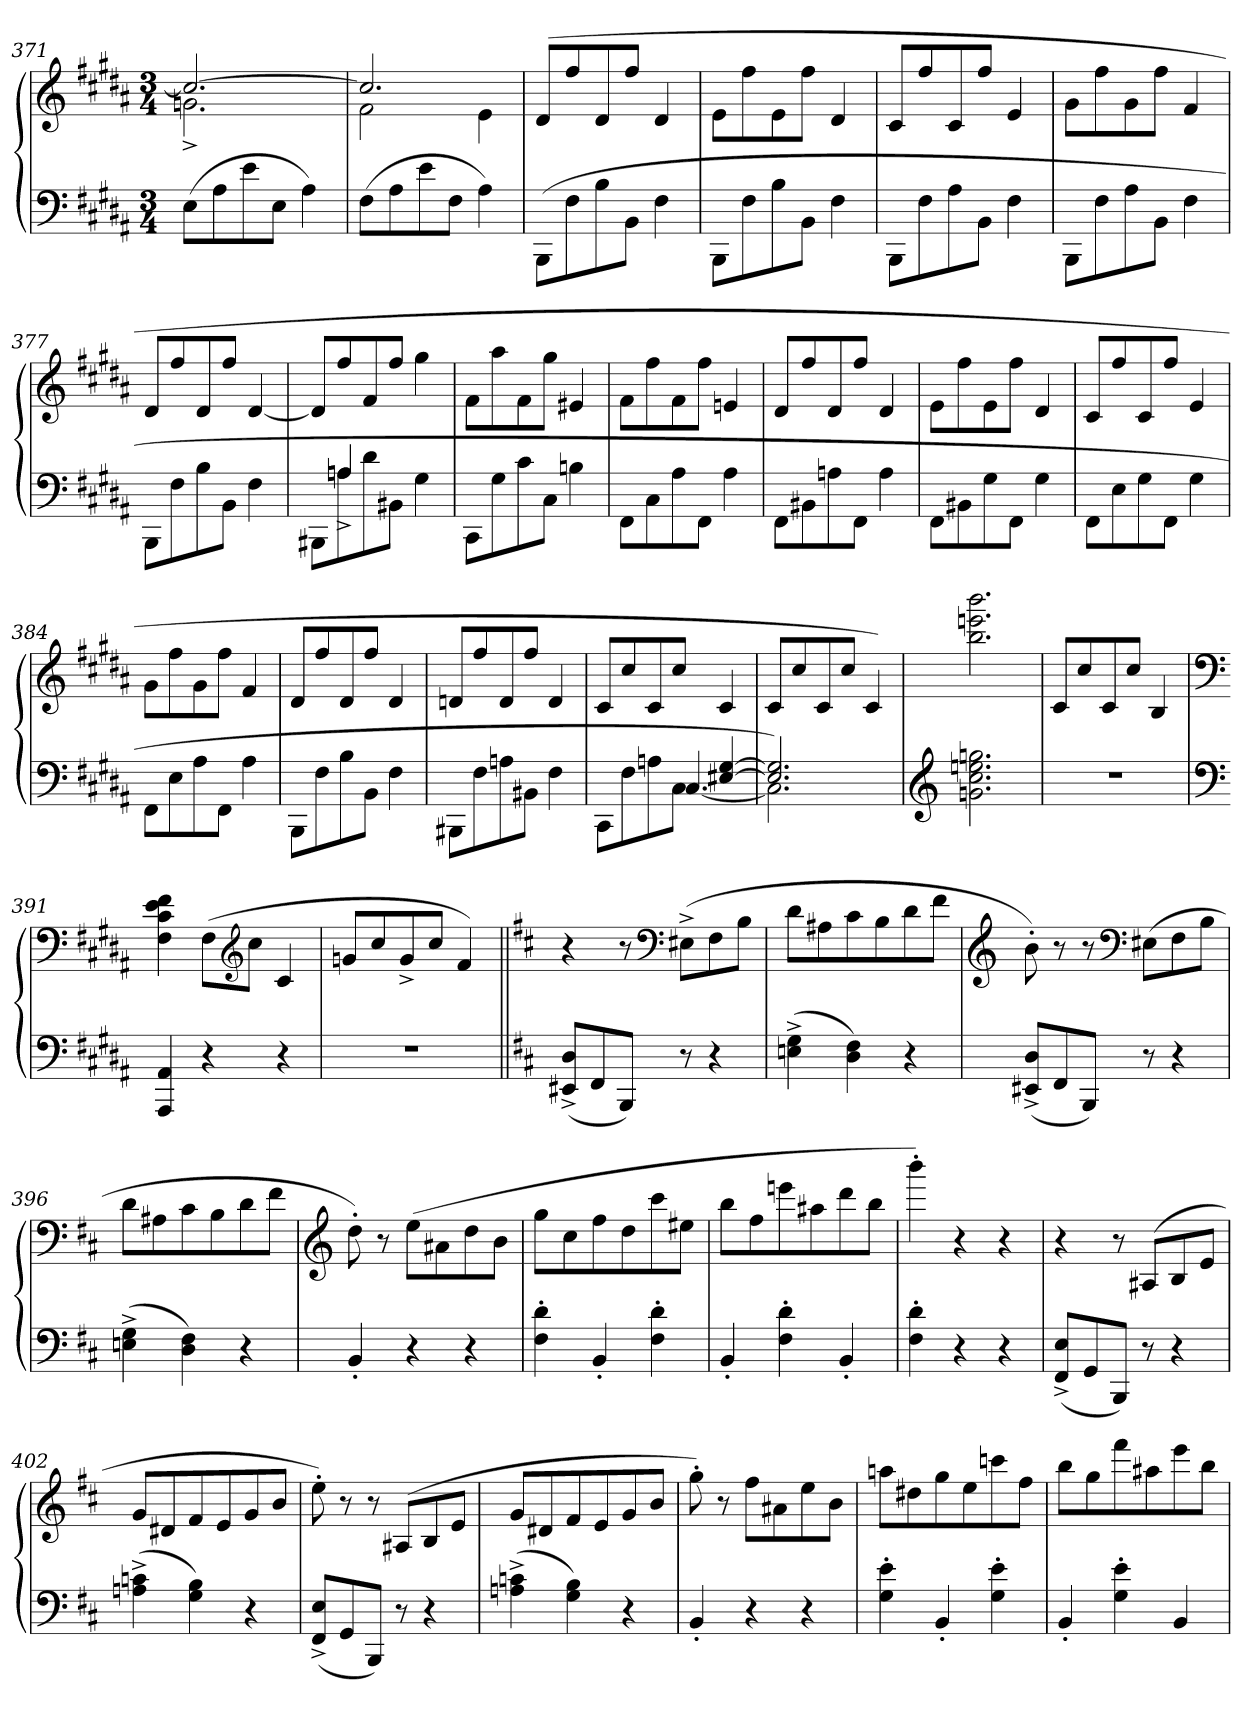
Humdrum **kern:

**kern	**kern
*part1	*part1
*staff2	*staff1
*clefF4	*clefG2
*k[f#c#g#d#a#]	*k[f#c#g#d#a#]
*M3/4	*M3/4
=371	=371
*	*^
(8E\L	2.cc#/_	2.gn^\
8A#\	.	.
8e\	.	.
8E\J	.	.
4A#\)	.	.
=372	=372	=372
(8F#\L	2.cc#/]	2f#\
8A#\	.	.
8e\	.	.
8F#\J	.	.
4A#\)	.	4e\
*	*v	*v
=373	=373
(8BBB\L	(8d#/L
8F#\	8ff#/
8B\	8d#/
8BB\J	8ff#/J
4F#\	4d#/
=374	=374
8BBB\L	8e\L
8F#\	8ff#\
8B\	8e\
8BB\J	8ff#\J
4F#\	4d#/
=375	=375
8BBB\L	8c#/L
8F#\	8ff#/
8A#\	8c#/
8BB\J	8ff#/J
4F#\	4e/
=376	=376
8BBB\L	8g#\L
8F#\	8ff#\
8A#\	8g#\
8BB\J	8ff#\J
4F#\	4f#/
=377	=377
8BBB\L	8d#/L
8F#\	8ff#/
8B\	8d#/
8BB\J	8ff#/J
4F#\	[4d#/
=378	=378
*^	*
8BBB#X\L	8ryy	8d#/L]
8An\	4An^/	8ff#/
8d#\	.	8f#/
8BB#X\J	4.ryy	8ff#/J
4G#\	.	4gg#\
*v	*v	*
=379	=379
8CC#\L	8f#\L
8G#\	8aa#\
8c#\	8f#\
8C#\J	8gg#\J
4Bn\	4e#X/
=380	=380
8FF#\L	8f#\L
8C#\	8ff#\
8A#\	8f#\
8FF#\J	8ff#\J
4A#\	4en/
=381	=381
8FF#\L	8d#/L
8BB#X\	8ff#/
8An\	8d#/
8FF#\J	8ff#/J
4A\	4d#/
=382	=382
8FF#\L	8e\L
8BB#X\	8ff#\
8G#\	8e\
8FF#\J	8ff#\J
4G#\	4d#/
=383	=383
8FF#\L	8c#/L
8E\	8ff#/
8G#\	8c#/
8FF#\J	8ff#/J
4G#\	4e/
=384	=384
8FF#\L	8g#\L
8E\	8ff#\
8A#\	8g#\
8FF#\J	8ff#\J
4A#\	4f#/
=385	=385
8BBB\L	8d#/L
8F#\	8ff#/
8B\	8d#/
8BB\J	8ff#/J
4F#\	4d#/
=386	=386
8BBB#X\L	8dn/L
8F#\	8ff#/
8An\	8d/
8BB#X\J	8ff#/J
4F#\	4d/
=387	=387
*^	*
8CC#\L	4.ryy	8c#/L
8F#\	.	8cc#/
8An\	.	8c#/
8C#\J	[4.C#/	8cc#/J
[4E#X/ [4G#/	.	4c#/
=388	=388	=388
2.E#]/ 2.G#]/)	2.C#\]	8c#/L
.	.	8cc#/
.	.	8c#/
.	.	8cc#/J
.	.	4c#/)
*v	*v	*
=389	=389
*clefG2	*
2.gn\ 2.cc#\ 2.een\ 2.ggn\	2.bb\ 2.eeen\ 2.bbb\
=390	=390
2.r	8c#/L
.	8cc#/
.	8c#/
.	8cc#/J
.	4B/
=391	=391
*clefF4	*clefF4
4AAA#/ 4AA#/	4F#\ 4c#\ 4e\ 4f#\
4r	(8F#\L
*	*clefG2
.	8cc#\J
4r	4c#/
=392	=392
2.r	8gn/L
.	8cc#/
.	8g^/
.	8cc#/J
.	4f#/)
=393||	=393||
*k[f#c#]	*k[f#c#]
(8EE#X^/ 8D^/L	4r
8FF#/	.
8BBB/J)	8r
*	*clefF4
8r	(8E#X^\L
4r	8F#\
.	8B\J
=394	=394
(4En^\ 4G^\	8d\L
.	8A#X\
4D\ 4F#\)	8c#\
.	8B\
4r	8d\
.	8f#\J
=395	=395
*	*clefG2
(8EE#X^/ 8D^/L	8b'\)
8FF#/	8r
8BBB/J)	8r
*	*clefF4
8r	(8E#X\L
4r	8F#\
.	8B\J
=396	=396
(4En^\ 4G^\	8d\L
.	8A#X\
4D\ 4F#\)	8c#\
.	8B\
4r	8d\
.	8f#\J
=397	=397
*	*clefG2
4BB'/	8dd'\)
.	8r
4r	(8ee\L
.	8a#X\
4r	8dd\
.	8b\J
=398	=398
4F#'\ 4d'\	8gg\L
.	8cc#\
4BB'/	8ff#\
.	8dd\
4F#'\ 4d'\	8ccc#\
.	8ee#X\J
=399	=399
4BB'/	8bb\L
.	8ff#\
4F#'\ 4d'\	8eeen\
.	8aa#X\
4BB'/	8ddd\
.	8bb\J
=400	=400
4F#'\ 4d'\	4bbb'\)
4r	4r
4r	4r
=401	=401
(8FF#^/ 8E^/L	4r
8GG/	.
8BBB/J)	8r
8r	(8A#X/L
4r	8B/
.	8e/J
=402	=402
(4An^\ 4cn^\	8g/L
.	8d#X/
4G\ 4B\)	8f#/
.	8e/
4r	8g/
.	8b/J
=403	=403
(8FF#^/ 8E^/L	8ee'\)
8GG/	8r
8BBB/J)	8r
8r	(8A#X/L
4r	8B/
.	8e/J
=404	=404
(4An^\ 4cn^\	8g/L
.	8d#X/
4G\ 4B\)	8f#/
.	8e/
4r	8g/
.	8b/J
=405	=405
4BB'/	8gg'\)
.	8r
4r	8ff#\L
.	8a#X\
4r	8ee\
.	8b\J
=406	=406
4G'\ 4e'\	8aan\L
.	8dd#X\
4BB'/	8gg\
.	8ee\
4G'\ 4e'\	8cccn\
.	8ff#\J
=407	=407
4BB'/	8bb\L
.	8gg\
4G'\ 4e'\	8fff#\
.	8aa#X\
4BB/	8eee\
.	8bb\J
=	=
*-	*-
